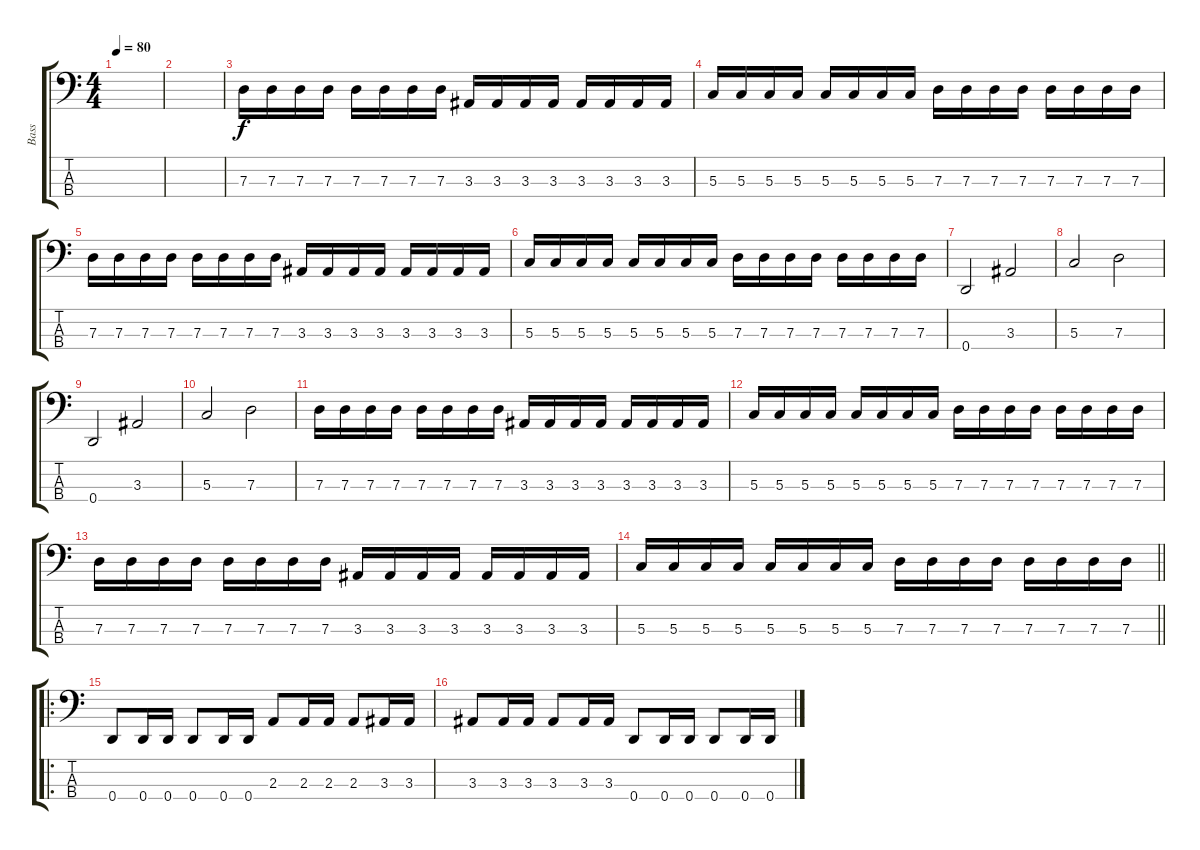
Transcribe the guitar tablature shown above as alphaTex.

\track ("Bass" "Bass") {instrument electricbasspick}
\staff {score tabs}
\tuning (F2 C2 G1 D1) {hide}
\ts (4 4)
\section ("" "")
\tempo 80
\clef f4
\ks c
|
|
7.3.16 7.3.16 7.3.16 7.3.16 7.3.16 7.3.16 7.3.16 7.3.16 3.3.16 3.3.16 3.3.16 3.3.16 3.3.16 3.3.16 3.3.16 3.3.16 |
5.3.16 5.3.16 5.3.16 5.3.16 5.3.16 5.3.16 5.3.16 5.3.16 7.3.16 7.3.16 7.3.16 7.3.16 7.3.16 7.3.16 7.3.16 7.3.16 |
7.3.16 7.3.16 7.3.16 7.3.16 7.3.16 7.3.16 7.3.16 7.3.16 3.3.16 3.3.16 3.3.16 3.3.16 3.3.16 3.3.16 3.3.16 3.3.16 |
5.3.16 5.3.16 5.3.16 5.3.16 5.3.16 5.3.16 5.3.16 5.3.16 7.3.16 7.3.16 7.3.16 7.3.16 7.3.16 7.3.16 7.3.16 7.3.16 |
0.4.2 3.3.2 |
5.3.2 7.3.2 |
0.4.2 3.3.2 |
5.3.2 7.3.2 |
7.3.16 7.3.16 7.3.16 7.3.16 7.3.16 7.3.16 7.3.16 7.3.16 3.3.16 3.3.16 3.3.16 3.3.16 3.3.16 3.3.16 3.3.16 3.3.16 |
5.3.16 5.3.16 5.3.16 5.3.16 5.3.16 5.3.16 5.3.16 5.3.16 7.3.16 7.3.16 7.3.16 7.3.16 7.3.16 7.3.16 7.3.16 7.3.16 |
7.3.16 7.3.16 7.3.16 7.3.16 7.3.16 7.3.16 7.3.16 7.3.16 3.3.16 3.3.16 3.3.16 3.3.16 3.3.16 3.3.16 3.3.16 3.3.16 |
\barLineRight lightlight
5.3.16 5.3.16 5.3.16 5.3.16 5.3.16 5.3.16 5.3.16 5.3.16 7.3.16 7.3.16 7.3.16 7.3.16 7.3.16 7.3.16 7.3.16 7.3.16 |
\ro
\section ("" "")
0.4.8 0.4.16 0.4.16 0.4.8 0.4.16 0.4.16 2.3.8 2.3.16 2.3.16 2.3.8 3.3.16 3.3.16 |
3.3.8 3.3.16 3.3.16 3.3.8 3.3.16 3.3.16 0.4.8 0.4.16 0.4.16 0.4.8 0.4.16 0.4.16
